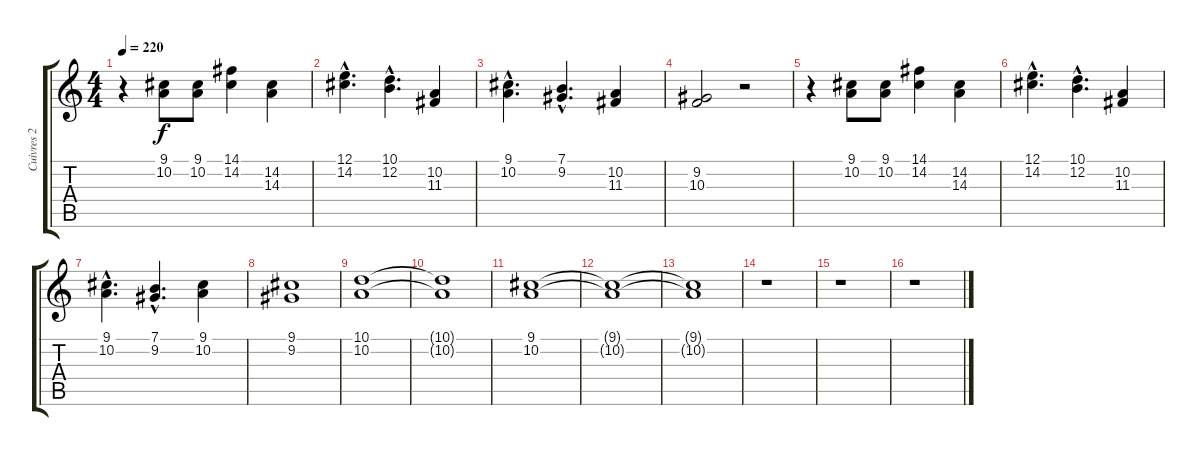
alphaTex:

\track ("Cuivres 2" "Cuivres 2") {instrument trumpet}
\staff {score tabs}
\tuning (E4 B3 G3 D3 A2 E2) {hide}
\ts (4 4)
\tempo 220
\clef g2
\ks c
r.4{dy f} (9.1 10.2).8 (9.1 10.2).8 (14.1 14.2).4 (14.2 14.3).4 |
(12.1{hac} 14.2{hac}).4{d} (10.1{hac} 12.2{hac}).4{d} (10.2 11.3).4 |
(9.1{hac} 10.2{hac}).4{d} (7.1{hac} 9.2{hac}).4{d} (10.2 11.3).4 |
(9.2 10.3).2 r.2 |
r.4 (9.1 10.2).8 (9.1 10.2).8 (14.1 14.2).4 (14.2 14.3).4 |
(12.1{hac} 14.2{hac}).4{d} (10.1{hac} 12.2{hac}).4{d} (10.2 11.3).4 |
(9.1{hac} 10.2{hac}).4{d} (7.1{hac} 9.2{hac}).4{d} (9.1 10.2).4 |
(9.1 9.2).1 |
(10.1 10.2).1 |
(10.1{t} 10.2{t}).1 |
(9.1 10.2).1{volume 5} |
(9.1{t} 10.2{t}).1 |
(9.1{t} 10.2{t}).1 |
r.1 |
r.1 |
r.1
